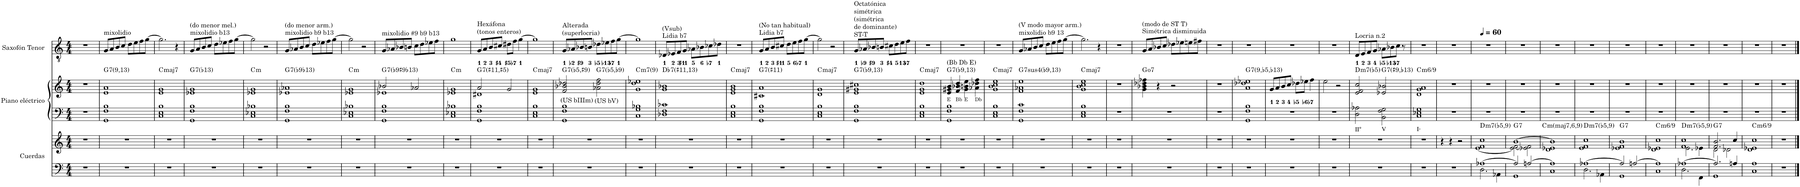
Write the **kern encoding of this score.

**kern	**kern	**harte	**kern	**kern	**harte	**kern
*part3	*part3	*part3	*part2	*part2	*part2	*part1
*staff5	*staff4	*	*staff3	*staff2	*	*staff1
*I"Cuerdas	*	*	*I"Piano eléctrico	*	*	*I"Saxofón Tenor
*I'Cdas.	*	*	*I'Pno. El.	*	*	*I'Sax. T.
*clefF4	*clefG2	*	*clefF4	*clefG2	*	*clefGv2
*	*	*	*	*	*	*Trd8c14
*k[]	*k[]	*	*k[]	*k[]	*	*k[]
*M4/4	*M4/4	*	*M4/4	*M4/4	*	*M4/4
=1	=1	=1	=1	=1	=1	=1
1r	1r	.	1r	1r	.	1r
=2	=2	=2	=2	=2	=2	=2
!	!	!	!	!	!LO:H:kt=7	!LO:TX:a:t=mixolidio
1r	1r	.	1GG 1F 1B	1e 1a	G:7(9,13)	8G/L
.	.	.	.	.	.	8A/
.	.	.	.	.	.	8B/
.	.	.	.	.	.	8c/J
.	.	.	.	.	.	8d\L
.	.	.	.	.	.	8e\
.	.	.	.	.	.	8f\
.	.	.	.	.	.	[8g\J
=3	=3	=3	=3	=3	=3	=3
!	!	!	!	!	!LO:H:kt=maj7	!
1r	1r	.	1C 1E 1B	1e 1g	C:maj7	2.g\]
.	.	.	.	.	.	4r
=4	=4	=4	=4	=4	=4	=4
!	!	!	!	!	!	!LO:TX:a:t=mixolidio b13
!	!	!	!	!	!LO:H:kt=7	!LO:TX:a:t=(do menor mel.)
1r	1r	.	1GG 1F 1B	1e-X 1g	G:7(b13)	8G/L
.	.	.	.	.	.	8A/
.	.	.	.	.	.	8B/
.	.	.	.	.	.	8c/J
.	.	.	.	.	.	8d\L
.	.	.	.	.	.	8e-X\
.	.	.	.	.	.	8f\
.	.	.	.	.	.	[8g\J
=5	=5	=5	=5	=5	=5	=5
!	!	!	!	!	!LO:H:kt=m	!
1r	1r	.	1C 1E-X 1B-X	1e-X 1g	C:min	2g\]
.	.	.	.	.	.	2r
=6	=6	=6	=6	=6	=6	=6
!	!	!	!	!	!	!LO:TX:a:t=mixolidio b9 b13
!	!	!	!	!	!LO:H:kt=7	!LO:TX:a:t=(do menor arm.)
1r	1r	.	1GG 1F 1B	1e-X 1a-X	G:7(b9,b13)	8G/L
.	.	.	.	.	.	8A-X/
.	.	.	.	.	.	8B/
.	.	.	.	.	.	8c/J
.	.	.	.	.	.	8d\L
.	.	.	.	.	.	8e-X\
.	.	.	.	.	.	8f\
.	.	.	.	.	.	[8g\J
=7	=7	=7	=7	=7	=7	=7
!	!	!	!	!	!LO:H:kt=m	!
1r	1r	.	1C 1E-X 1B-X	1e-X 1g	C:min	2g\]
.	.	.	.	.	.	2r
=8	=8	=8	=8	=8	=8	=8
*	*	*	*	*^	*	*
!	!	!	!	!	!	!LO:H:kt=7	!LO:TX:a:t=mixolidio #9 b9 b13
1r	1r	.	1GG 1F 1B	2b-X/	1e-X	G:7(b9,#9,b13)	8G/L
.	.	.	.	.	.	.	8A-X/
.	.	.	.	.	.	.	8B-X/
.	.	.	.	.	.	.	8Bn/J
.	.	.	.	2a-X/	.	.	8c\L
.	.	.	.	.	.	.	8d\
.	.	.	.	.	.	.	8e-X\
.	.	.	.	.	.	.	8f\J
*	*	*	*	*v	*v	*	*
=9	=9	=9	=9	=9	=9	=9
!	!	!	!	!	!LO:H:kt=m	!
1r	1r	.	1C 1E-X 1B-X	1e-X 1g	C:min	1g
=10	=10	=10	=10	=10	=10	=10
*	*	*	*	*^	*	*
!	!	!	!	!	!	!	!LO:TX:a:t=Hexáfona
!	!	!	!	!	!	!LO:H:kt=7	!LO:TX:a:t=(tonos enteros)
1r	1r	.	1GG 1F 1B	2a/	1d#X	G:(3,#5,b7,#11)	8G/L
.	.	.	.	.	.	.	8A/
.	.	.	.	.	.	.	8B/
.	.	.	.	.	.	.	8c#X/J
.	.	.	.	2g/	.	.	8d#X\L
.	.	.	.	.	.	.	8f\J
.	.	.	.	.	.	.	[4g\
*	*	*	*	*v	*v	*	*
=11	=11	=11	=11	=11	=11	=11
!	!	!	!	!	!LO:H:kt=maj7	!
1r	1r	.	1C 1E 1B	1e 1g	C:maj7	1g]
=12	=12	=12	=12	=12	=12	=12
!	!	!	!	!	!	!LO:TX:a:t=Alterada
!	!	!	!	!	!	!LO:TX:a:t=(superlocria)
!	!	!	!	!LO:TX:b:t=(US bIIIm)	!LO:H:kt=7	!
1r	1r	.	1GG 1F 1B	2f/ 2b-X/ 2dd-X/	G:(3,b5,b7,#9)	8G/L
.	.	.	.	.	.	8A-X/
.	.	.	.	.	.	8B-X/
.	.	.	.	.	.	8Bn/J
!	!	!	!	!LO:TX:b:t=(US bV)	!LO:H:kt=7	!
.	.	.	.	2a-X\ 2dd-\ 2ff\	G:(3,b5,b7,b9)	8d-X\L
.	.	.	.	.	.	8e-X\
.	.	.	.	.	.	8f\
.	.	.	.	.	.	[8g\J
=13	=13	=13	=13	=13	=13	=13
!	!	!	!	!	!LO:H:kt=m7	!
1r	1r	.	1C 1G 1B-X	1g 1dd 1ee-X	C:min7(9)	1g]
=14	=14	=14	=14	=14	=14	=14
!	!	!	!	!	!	!LO:TX:a:t=Lidia b7
!	!	!	!	!	!LO:H:kt=7	!LO:TX:a:t=(Vsub)
1r	1r	.	1D-X 1F 1c-X	1g 1b-X	Db:7(#11,13)	8D-X/L
.	.	.	.	.	.	8E-X/
.	.	.	.	.	.	8F/
.	.	.	.	.	.	8G/J
.	.	.	.	.	.	8A-X\L
.	.	.	.	.	.	8B-X\
.	.	.	.	.	.	8c-X\
.	.	.	.	.	.	8d-X\J
=15	=15	=15	=15	=15	=15	=15
!	!	!	!	!	!LO:H:kt=maj7	!
1r	1r	.	1C 1E 1B	1e 1g 1b	C:maj7	1r
=16	=16	=16	=16	=16	=16	=16
!	!	!	!	!	!	!LO:TX:a:t=Lidia b7
!	!	!	!	!	!LO:H:kt=7	!LO:TX:a:t=(No tan habitual)
1r	1r	.	1GG 1F 1B	1c#X 1a	G:7(#11)	8G/L
.	.	.	.	.	.	8A/
.	.	.	.	.	.	8B/
.	.	.	.	.	.	8c#X/J
.	.	.	.	.	.	8d\L
.	.	.	.	.	.	8e\
.	.	.	.	.	.	8f\
.	.	.	.	.	.	[8g\J
=17	=17	=17	=17	=17	=17	=17
!	!	!	!	!	!LO:H:kt=maj7	!
1r	1r	.	1C 1E 1B	1d 1g	C:maj7	2g\]
.	.	.	.	.	.	2r
=18	=18	=18	=18	=18	=18	=18
!	!	!	!	!	!	!LO:TX:a:t=Octatónica
!	!	!	!	!	!	!LO:TX:a:t=simétrica
!	!	!	!	!	!	!LO:TX:a:t=(simétrica
!	!	!	!	!	!	!LO:TX:a:t=de dominante)
!	!	!	!	!	!LO:H:kt=7	!LO:TX:a:t=ST-T
1r	1r	.	1GG 1F 1B	1e 1g#X 1cc#X	G:7(b9,13)	8G/L
.	.	.	.	.	.	8A-X/
.	.	.	.	.	.	8B-X/
.	.	.	.	.	.	8Bn/J
.	.	.	.	.	.	8c#X\L
.	.	.	.	.	.	8d\
.	.	.	.	.	.	8e\
.	.	.	.	.	.	8f\J
=19	=19	=19	=19	=19	=19	=19
!	!	!	!	!	!LO:H:kt=maj7	!
1r	1r	.	1C 1E 1B	1e 1g 1dd	C:maj7	1r
=20	=20	=20	=20	=20	=20	=20
!	!	!	!	!LO:TX:a:t=(Bb Db E)	!	!
!	!	!	!	!LO:TX:b:t=E	!LO:H:kt=7	!
1r	1r	.	1GG 1F 1B	4e/ 4g#X/ 4b/	G:7(b9,13)	1r
!	!	!	!	!LO:TX:b:t=Bb	!	!
.	.	.	.	4f/ 4b-X/ 4dd/	.	.
!	!	!	!	!LO:TX:b:t=E	!	!
.	.	.	.	4g#\ 4bn\ 4ee\	.	.
!	!	!	!	!LO:TX:b:t=Db	!	!
.	.	.	.	4a-X\ 4dd-X\ 4ff\	.	.
=21	=21	=21	=21	=21	=21	=21
!	!	!	!	!	!LO:H:kt=maj7	!
1r	1r	.	1C 1E 1B	1g 1b 1cc 1ee	C:maj7	1r
=22	=22	=22	=22	=22	=22	=22
!	!	!	!	!	!	!LO:TX:a:t=mixolidio b9 13
!	!	!	!	!	!LO:H:kt=74	!LO:TX:a:t=(V modo mayor arm.)
1r	1r	.	1GG 1F 1c	1f 1a-X 1ee	G:sus4(7,b9,13)	8G/L
.	.	.	.	.	.	8A-X/
.	.	.	.	.	.	8B/
.	.	.	.	.	.	8c/J
.	.	.	.	.	.	8d\L
.	.	.	.	.	.	8e\
.	.	.	.	.	.	8f\
.	.	.	.	.	.	[8g\J
=23	=23	=23	=23	=23	=23	=23
!	!	!	!	!	!LO:H:kt=maj7	!
1r	1r	.	1C 1E 1B	1g 1b 1cc 1ee	C:maj7	2.g\]
.	.	.	.	.	.	4r
=24	=24	=24	=24	=24	=24	=24
1r	1r	.	1r	1r	.	1r
=25	=25	=25	=25	=25	=25	=25
!	!	!	!	!	!	!LO:TX:a:t=Simétrica disminuida
!	!	!	!	!	!LO:H:kt=7	!LO:TX:a:t=(modo de ST T)
1r	1r	.	1r	4g\ 4b-X\ 4dd-X\ 4ff-X\	G:dim7	8G/L
.	.	.	.	.	.	8A/
.	.	.	.	4r	.	8B-X/
.	.	.	.	.	.	8c/J
.	.	.	.	2r	.	8d-X\L
.	.	.	.	.	.	8e-X\
.	.	.	.	.	.	8en\
.	.	.	.	.	.	8f#X\J
=26	=26	=26	=26	=26	=26	=26
1r	1r	.	1r	1r	.	1r
=27	=27	=27	=27	=27	=27	=27
!	!	!	!	!	!LO:H:kt=7	!
1r	1r	.	1GG 1F 1B	1a 1dd-X 1ee-X	G:(3,b5,b7,9,b13)	1r
=28	=28	=28	=28	=28	=28	=28
1r	1r	.	1r	8g/L	.	1r
.	.	.	.	8a/	.	.
.	.	.	.	8b/	.	.
.	.	.	.	8cc/J	.	.
.	.	.	.	8dd-X\L	.	.
.	.	.	.	8ee-X\J	.	.
.	.	.	.	4ff\	.	.
=29	=29	=29	=29	=29	=29	=29
1r	1r	.	1r	2ee\	.	1r
.	.	.	.	2r	.	.
=30	=30	=30	=30	=30	=30	=30
!	!	!	!	!	!LO:H:kt=m7(b5)	!LO:TX:a:t=Locria n.2
1r	1r	.	2D\ 2A-X\	2e/ 2f/ 2cc/	D:hdim7	8D/L
.	.	.	.	.	.	8E/
.	.	.	.	.	.	8F/
.	.	.	.	.	.	8G/J
!	!	!	!	!	!LO:H:kt=7	!
.	.	.	2BB\ 2F\ 2G\	2e-X/ 2b-X/	G:7(#9,b13)	8A-X\L
.	.	.	.	.	.	8B-X\
.	.	.	.	.	.	8c\J
.	.	.	.	.	.	8r
=31	=31	=31	=31	=31	=31	=31
!	!	!	!	!	!LO:H:kt=m/6	!
1r	1r	.	1C 1E-X 1G	1d 1g 1a	C:min6(9)	1r
=32	=32	=32	=32	=32	=32	=32
1r	4r	.	1r	1r	.	1r
.	4r	.	.	.	.	.
.	2r	.	.	.	.	.
=33	=33	=33	=33	=33	=33	=33
*	*	*	*	*	*	*MM60
*^	*^	*	*	*	*	*
!	!	!	!	!LO:H:kt=m7	!	!	!	!
[1A-X	2.D\	1cc	[1e 1f	D:(b3,b5,b7,9)	1r	1r	.	1r
.	4AA-X\	.	.	.	.	.	.	.
=34	=34	=34	=34	=34	=34	=34	=34	=34
!	!	!	!	!LO:H:kt=7	!	!	!	!
2A-/]	1GG	[1b	2e\] [2f\	G:7	1r	1r	.	1r
[2An/	.	.	2e-X\ 2f\]	.	.	.	.	.
=35	=35	=35	=35	=35	=35	=35	=35	=35
!	!	!	!	!LO:H:kt=mmaj7	!	!	!	!
1A]	1C	1b]	1d 1e-X	C:minmaj7(6,9)	1r	1r	.	1r
=36	=36	=36	=36	=36	=36	=36	=36	=36
!	!	!	!	!LO:H:kt=m7	!	!	!	!
[1A-X	2.D\	1cc	1e 1f	D:(b3,b5,b7,9)	1r	1r	.	1r
.	4AA-X\	.	.	.	.	.	.	.
=37	=37	=37	=37	=37	=37	=37	=37	=37
!	!	!	!	!LO:H:kt=7	!	!	!	!
2A-/]	1GG	1b	1e-X 1f	G:7	1r	1r	.	1r
[2An/	.	.	.	.	.	.	.	.
=38	=38	=38	=38	=38	=38	=38	=38	=38
!	!	!	!	!LO:H:kt=m/6	!	!	!	!
1A]	1C	1cc	1d 1e-X	C:min6(9)	1r	1r	.	1r
=39	=39	=39	=39	=39	=39	=39	=39	=39
!	!	!	!	!LO:H:kt=m7	!	!	!	!
[1A-X	2.D\	1f 1cc	2.e\	D:(b3,b5,b7,9)	1r	1r	.	1r
.	4FF\	.	4e-X\	.	.	.	.	.
=40	=40	=40	=40	=40	=40	=40	=40	=40
!	!	!	!	!LO:H:kt=7	!	!	!	!
2.A-/]	1GG	2.f/ 2.b/	2d\	G:7	1r	1r	.	1r
.	.	.	2d-X\	.	.	.	.	.
4An/	.	4cc/	.	.	.	.	.	.
=41	=41	=41	=41	=41	=41	=41	=41	=41
!	!	!	!	!LO:H:kt=m/6	!	!	!	!
1A	1C	1cc	1d 1e-X	C:min6(9)	1r	1r	.	1r
*v	*v	*	*	*	*	*	*	*
*	*v	*v	*	*	*	*	*
=42	=42	=42	=42	=42	=42	=42
1r	1r	.	1r	1r	.	1r
==	==	==	==	==	==	==
*-	*-	*-	*-	*-	*-	*-
